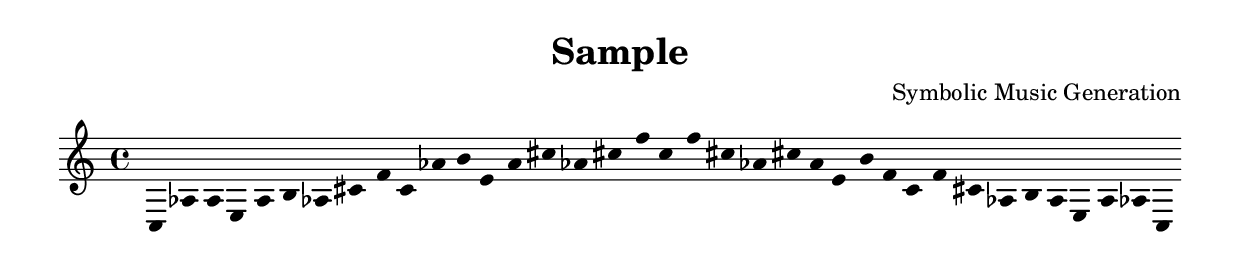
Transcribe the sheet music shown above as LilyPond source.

% z vector: tensor([[ 0.4309, -2.2570, -3.1722,  0.6176, -1.1434, -2.0567, -2.0880,  1.7207,-0.3786,  1.2810, -1.9432,  0.0580]])
    \version "2.22.2"
    \header {
    title = "Sample"
    composer = "Symbolic Music Generation"
    }

    \score {
    <<
        \cadenzaOn
        \override Beam.breakable = ##t
        \accidentalStyle Score.forget
        \override Score.TextScript.padding = #2
        \override Stem.transparent = ##t
    {
    \clef treble
        c16 [ aes a e a b aes cis' f' c' aes' b' e' a' cis'' aes' cis'' f'' c'' f'' cis'' aes' cis'' a' e' b' f' c' f' cis' aes b a e a aes ]
    c
    }
    >>
    \layout {
        indent = 0\mm
        line-width = 190\mm
        \override Stem.transparent = ##t
    }    
    }
    
    